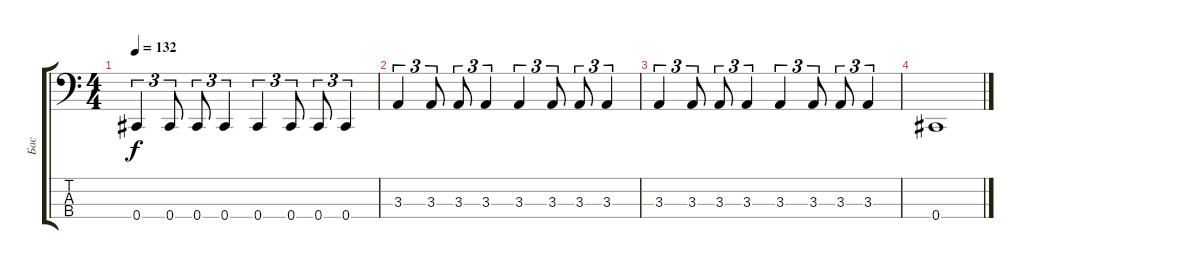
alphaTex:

\track ("Бас" "Бас") {instrument electricbasspick}
\staff {score tabs}
\tuning (E2 B1 Gb1 Db1) {hide}
\ts (4 4)
\tempo 132
\clef f4
\ks c
0.4.4{tu (3 2) dy f} 0.4.8{tu (3 2)} 0.4.8{tu (3 2)} 0.4.4{tu (3 2)} 0.4.4{tu (3 2)} 0.4.8{tu (3 2)} 0.4.8{tu (3 2)} 0.4.4{tu (3 2)} |
3.3.4{tu (3 2)} 3.3.8{tu (3 2)} 3.3.8{tu (3 2)} 3.3.4{tu (3 2)} 3.3.4{tu (3 2)} 3.3.8{tu (3 2)} 3.3.8{tu (3 2)} 3.3.4{tu (3 2)} |
3.3.4{tu (3 2)} 3.3.8{tu (3 2)} 3.3.8{tu (3 2)} 3.3.4{tu (3 2)} 3.3.4{tu (3 2)} 3.3.8{tu (3 2)} 3.3.8{tu (3 2)} 3.3.4{tu (3 2)} |
0.4.1
